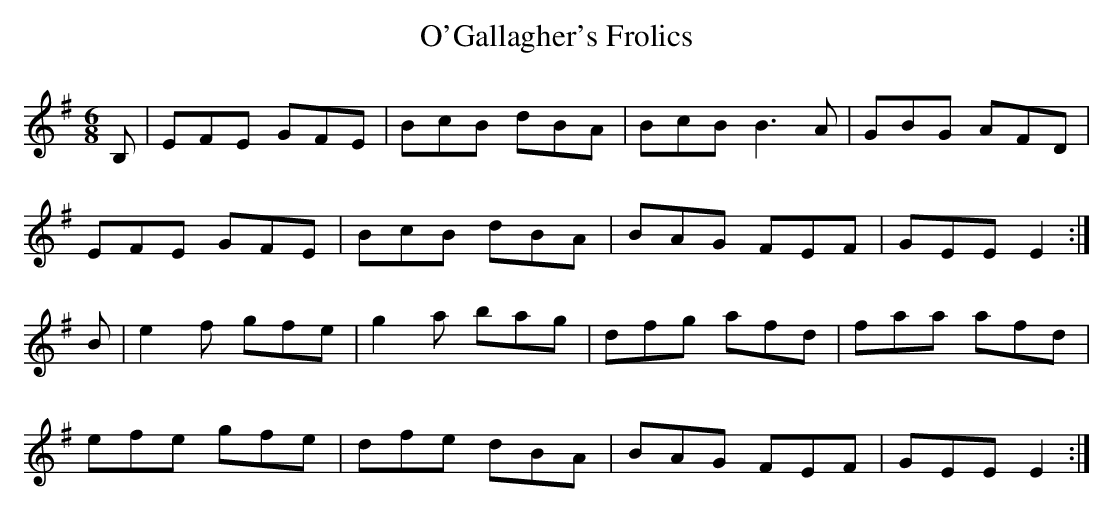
X:1
T:O'Gallagher's Frolics
M:6/8
L:1/8
K:E Minor
B,|EFE GFE|BcB dBA|BcB B3A|GBG AFD|!
EFE GFE|BcB dBA|BAG FEF|GEE E2:|!
B|e2f gfe|g2a bag|dfg afd|faa afd|!
efe gfe|dfe dBA|BAG FEF|GEE E2:|!
